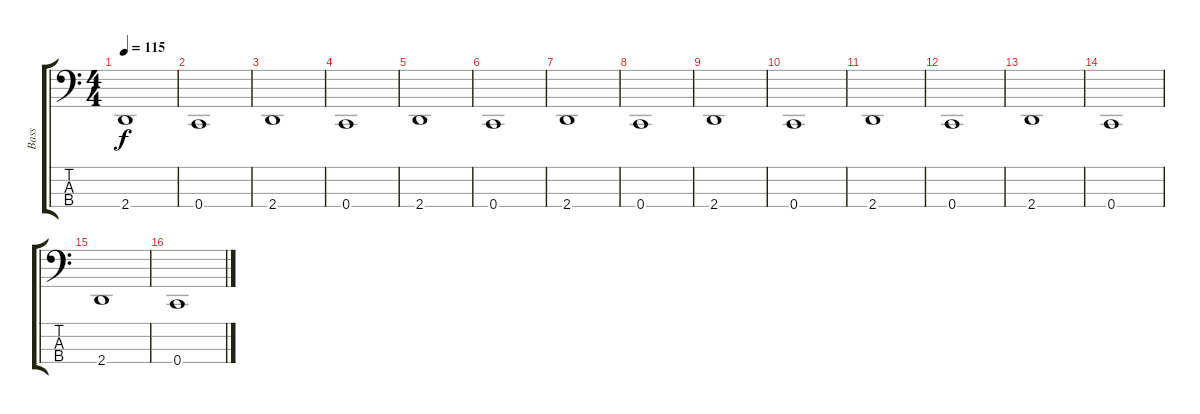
\track ("Bass" "Bass") {instrument slapbass2}
\staff {score tabs}
\tuning (F2 C2 G1 C1) {hide}
\ts (4 4)
\tempo 115
\clef f4
\ks c
2.4.1{dy f instrument slapbass2} |
0.4.1 |
2.4.1 |
0.4.1 |
2.4.1 |
0.4.1 |
2.4.1 |
0.4.1 |
2.4.1 |
0.4.1 |
2.4.1 |
0.4.1 |
2.4.1 |
0.4.1 |
2.4.1 |
0.4.1
